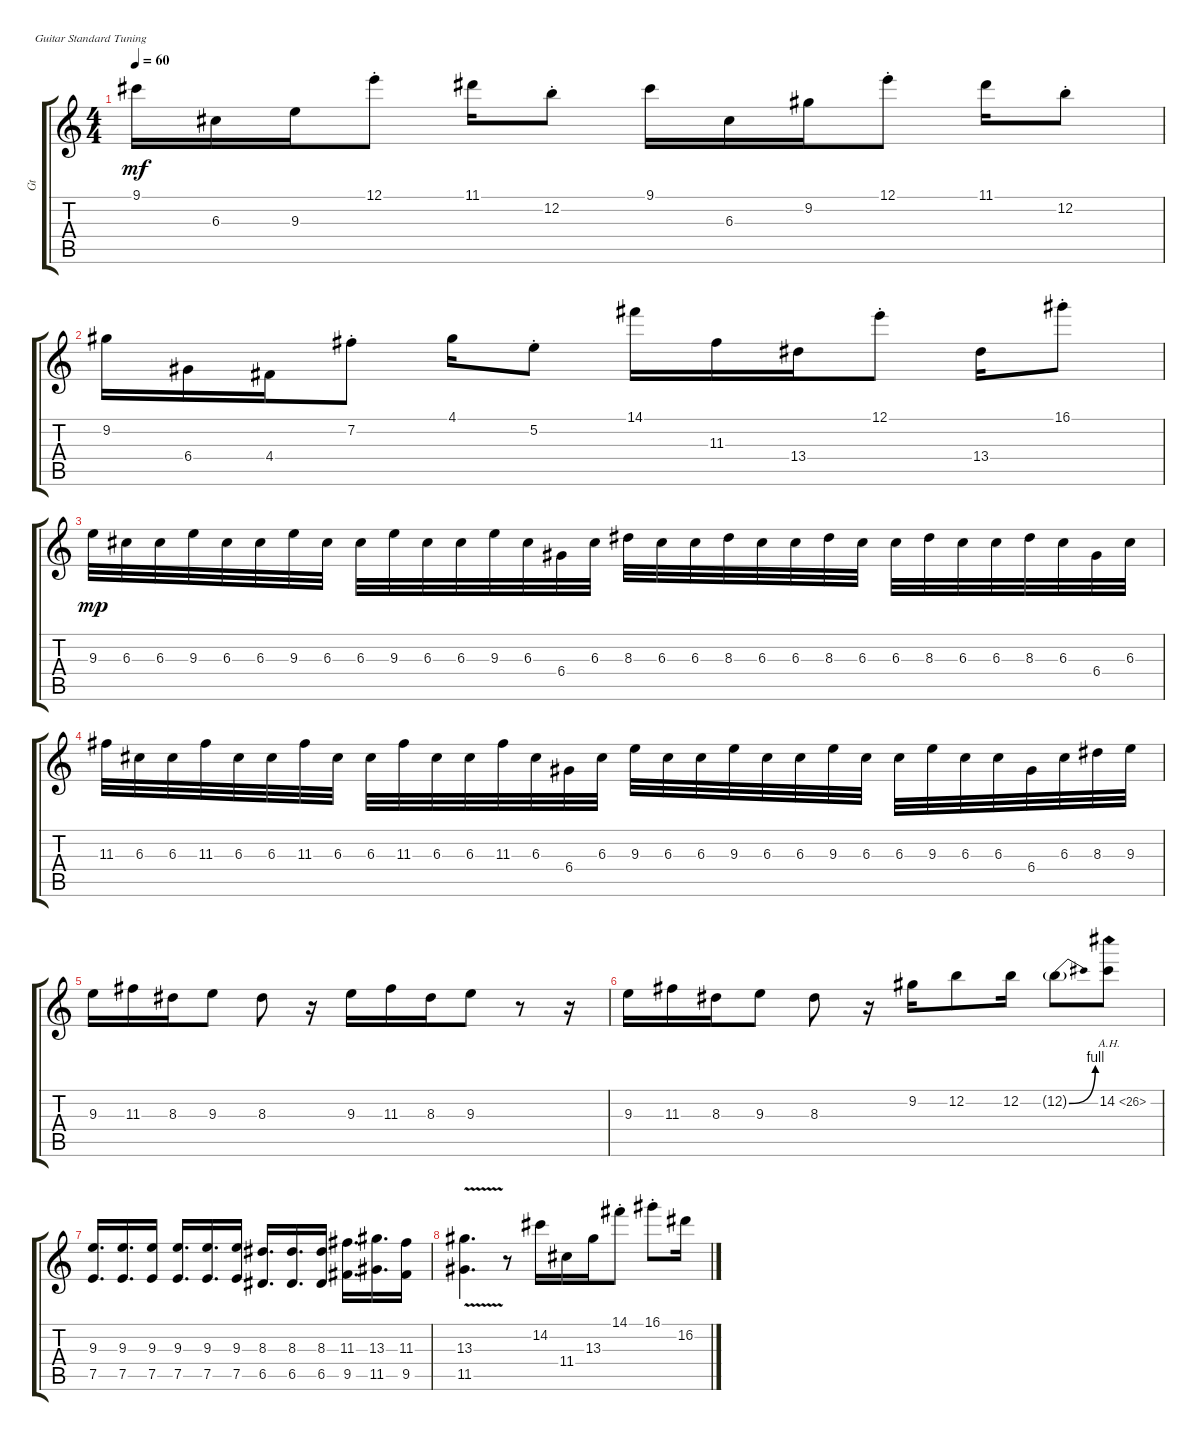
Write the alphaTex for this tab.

\defaultSystemsLayout 4
\track ("Guitar" "Gt") {instrument distortionguitar}
\staff {score tabs}
\tuning (E4 B3 G3 D3 A2 E2)
\ts (4 4)
\tempo 60
\clef g2
\ks c
9.1.16{dy mf} 6.3.16 9.3.16 12.1{st}.8 11.1.16 12.2{st}.8 9.1.16 6.3.16 9.2.16 12.1{st}.8 11.1.16 12.2{st}.8 |
9.2.16 6.4.16 4.4.16 7.2{st}.8 4.1.16 5.2{st}.8 14.1.16 11.3.16 13.4.16 12.1{st}.8 13.4.16 16.1{st}.8 |
9.3.32{dy mp} 6.3.32 6.3.32 9.3.32 6.3.32 6.3.32 9.3.32 6.3.32 6.3.32 9.3.32 6.3.32 6.3.32 9.3.32 6.3.32 6.4.32 6.3.32 8.3.32 6.3.32 6.3.32 8.3.32 6.3.32 6.3.32 8.3.32 6.3.32 6.3.32 8.3.32 6.3.32 6.3.32 8.3.32 6.3.32 6.4.32 6.3.32 |
11.3.32 6.3.32 6.3.32 11.3.32 6.3.32 6.3.32 11.3.32 6.3.32 6.3.32 11.3.32 6.3.32 6.3.32 11.3.32 6.3.32 6.4.32 6.3.32 9.3.32 6.3.32 6.3.32 9.3.32 6.3.32 6.3.32 9.3.32 6.3.32 6.3.32 9.3.32 6.3.32 6.3.32 6.4.32 6.3.32 8.3.32 9.3.32 |
9.3.16 11.3.16 8.3.16 9.3.8 8.3.8 r.16 9.3.16 11.3.16 8.3.16 9.3.8 r.8 r.16 |
9.3.16 11.3.16 8.3.16 9.3.8 8.3.8 r.16 9.2.16 12.2.8 12.2.16 12.2{be (bend 0 0 15 4) g}.8 14.2{ah 12}.8 |
(7.5 9.3).16{d} (7.5 9.3).16{d} (7.5 9.3).16 (7.5 9.3).16{d} (7.5 9.3).16{d} (7.5 9.3).16 (6.5 8.3).16{d} (6.5 8.3).16{d} (6.5 8.3).16 (9.5 11.3).16{d} (11.5 13.3).16{d} (9.5 11.3).16 |
(11.5{v} 13.3{v}).4{d} r.8 14.2.16 11.4.16 13.3.16 14.1{st}.8 16.1{st}.8 16.2.16
